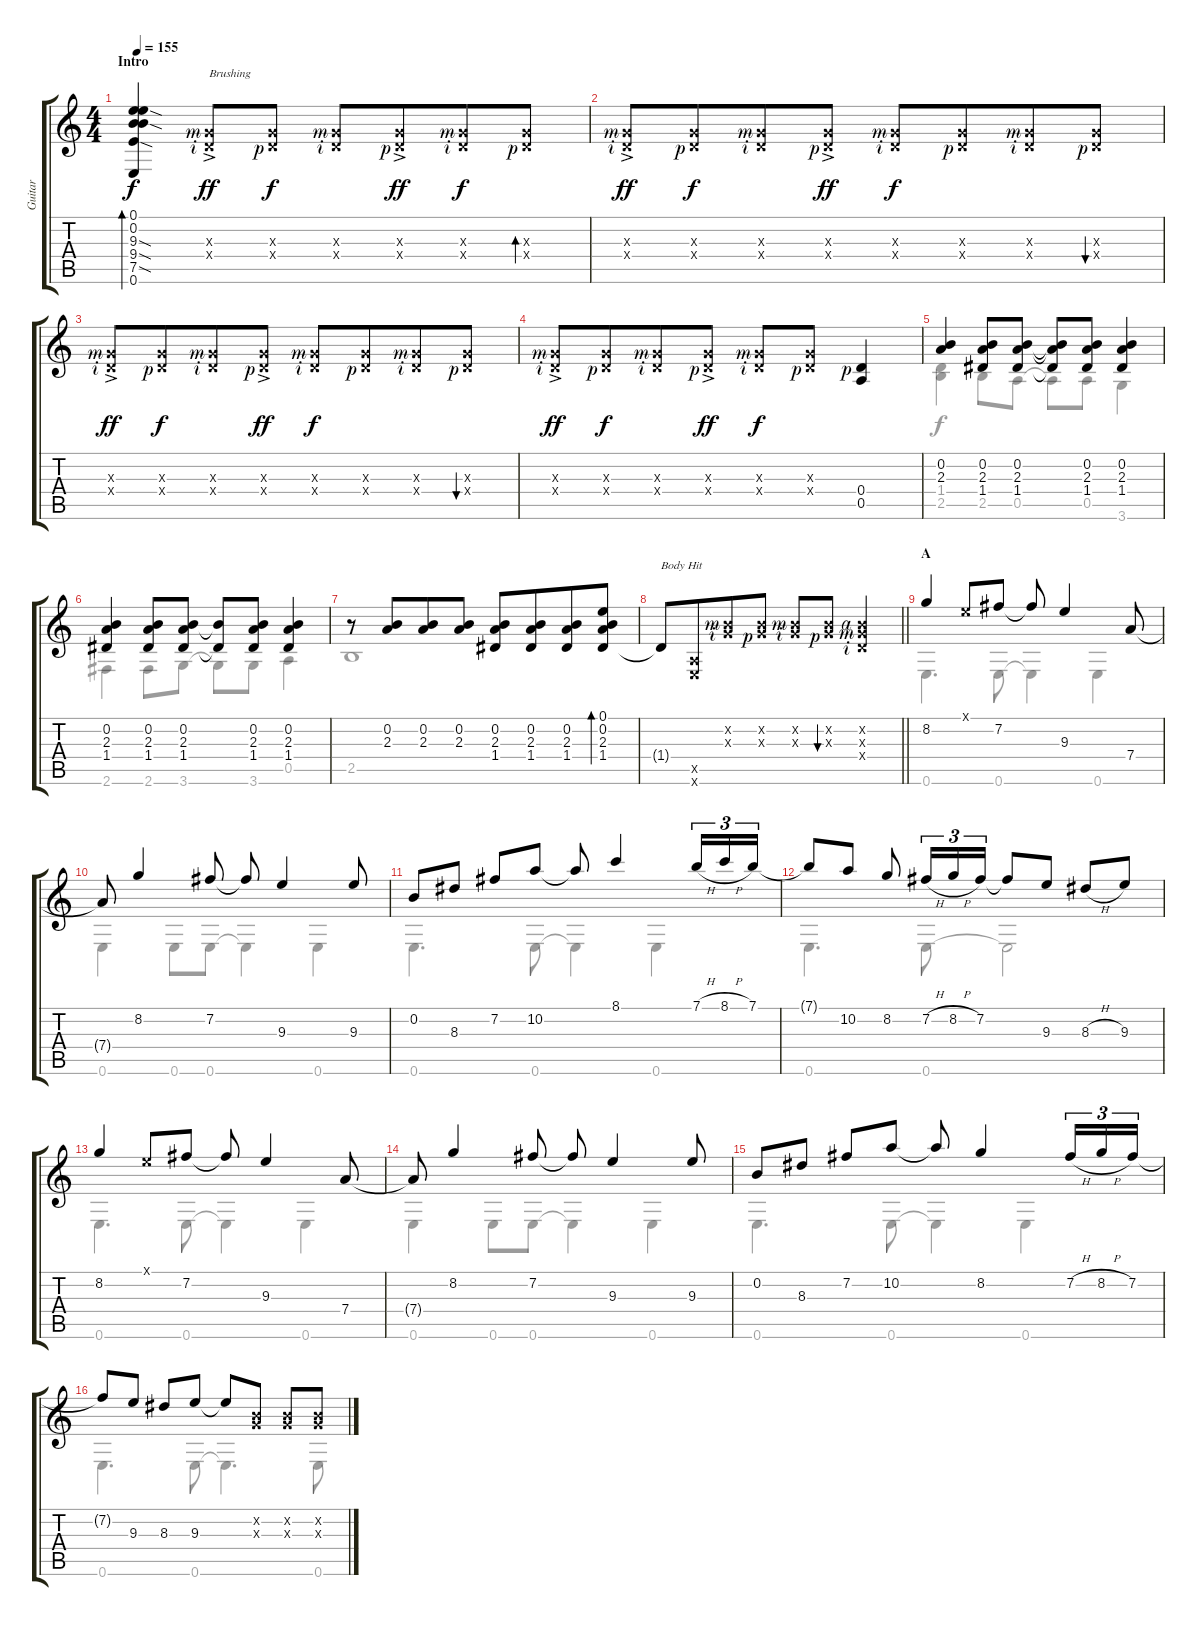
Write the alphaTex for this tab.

\track ("Guitar" "Guitar") {instrument acousticguitarsteel}
\staff {score tabs}
\tuning (E4 B3 G3 D3 A2 E2) {hide}
\voice
\ts (4 4)
\section ("" "Intro")
\tempo 155
\clef g2
\ks c
(0.1 0.2 9.3{sod} 9.4{sod} 7.5{sod} 0.6).4{bd 240 dy f instrument acousticguitarsteel} (0.3{ac x rf 3} 0.4{ac x rf 2}).8{txt "Brushing" dy ff} (0.3{x} 0.4{x rf 1}).8{dy f} (0.3{x rf 3} 0.4{x rf 2}).8 (0.3{ac x} 0.4{ac x rf 1}).8{dy ff beam merge} (0.3{x rf 3} 0.4{x rf 2}).8{dy f} (0.3{x} 0.4{x rf 1}).8{bd 240} |
(0.3{ac x rf 3} 0.4{ac x rf 2}).8{dy ff} (0.3{x} 0.4{x rf 1}).8{dy f beam merge} (0.3{x rf 3} 0.4{x rf 2}).8 (0.3{ac x} 0.4{ac x rf 1}).8{dy ff} (0.3{x rf 3} 0.4{x rf 2}).8{dy f} (0.3{x} 0.4{x rf 1}).8{beam merge} (0.3{x rf 3} 0.4{x rf 2}).8 (0.3{x} 0.4{x rf 1}).8{bu 240} |
(0.3{ac x rf 3} 0.4{ac x rf 2}).8{dy ff} (0.3{x} 0.4{x rf 1}).8{dy f beam merge} (0.3{x rf 3} 0.4{x rf 2}).8 (0.3{ac x} 0.4{ac x rf 1}).8{dy ff} (0.3{x rf 3} 0.4{x rf 2}).8{dy f} (0.3{x} 0.4{x rf 1}).8{beam merge} (0.3{x rf 3} 0.4{x rf 2}).8 (0.3{x} 0.4{x rf 1}).8{bu 240} |
(0.3{ac x rf 3} 0.4{ac x rf 2}).8{dy ff} (0.3{x} 0.4{x rf 1}).8{dy f beam merge} (0.3{x rf 3} 0.4{x rf 2}).8 (0.3{ac x} 0.4{ac x rf 1}).8{dy ff} (0.3{x rf 3} 0.4{x rf 2}).8{dy f} (0.3{x} 0.4{x rf 1}).8 (0.4{rf 1} 0.5).4 |
(0.2 2.3).4 (0.2 2.3 1.4).8 (0.2 2.3 1.4).8 (0.2{t} 2.3{t} 1.4{t}).8 (0.2 2.3 1.4).8 (0.2 2.3 1.4).4 |
(0.2 2.3 1.4).4 (0.2 2.3 1.4).8 (0.2 2.3 1.4).8 (0.2{t} 1.4{t}).8 (0.2 2.3 1.4).8 (0.2 2.3 1.4).4 |
r.8 (0.2 2.3).8{beam merge} (0.2 2.3).8 (0.2 2.3).8 (0.2 2.3 1.4).8 (0.2 2.3 1.4).8{beam merge} (0.2 2.3 1.4).8 (0.1 0.2 2.3 1.4).8{bd 240} |
\barLineRight lightlight
1.4{t}.8{txt "Body Hit"} (0.5{x} 0.6{x}).8{beam merge} (0.2{x rf 3} 0.3{x rf 2}).8 (0.2{x} 0.3{x rf 1}).8 (0.2{x rf 3} 0.3{x rf 2}).8 (0.2{x} 0.3{x rf 1}).8{bu 240} (0.2{x rf 4} 0.3{x rf 3} 0.4{x rf 2}).4 |
\section ("" "A")
8.2.4 0.1{x}.8 7.2.8 7.2{t}.8 9.3.4 7.4.8 |
7.4{t}.8 8.2.4 7.2.8 7.2{t}.8 9.3.4 9.3.8 |
0.2.8 8.3.8 7.2.8 10.2.8 10.2{t}.8 8.1.4 7.1{h}.16{tu (3 2)} 8.1{h}.16{tu (3 2)} 7.1.16{tu (3 2)} |
7.1{t}.8 10.2.8 8.2.8 7.2{h}.16{tu (3 2)} 8.2{h}.16{tu (3 2)} 7.2.16{tu (3 2)} 7.2{t}.8 9.3.8 8.3{h}.8 9.3.8 |
8.2.4 0.1{x}.8 7.2.8 7.2{t}.8 9.3.4 7.4.8 |
7.4{t}.8 8.2.4 7.2.8 7.2{t}.8 9.3.4 9.3.8 |
0.2.8 8.3.8 7.2.8 10.2.8 10.2{t}.8 8.2.4 7.2{h}.16{tu (3 2)} 8.2{h}.16{tu (3 2)} 7.2.16{tu (3 2)} |
7.2{t}.8 9.3.8 8.3.8 9.3.8 9.3{t}.8 (0.2{x} 0.3{x}).8 (0.2{x} 0.3{x}).8 (0.2{x} 0.3{x}).8
\voice
\clef g2
\ottava regular
\simile none
\ks c
|
|
|
|
(1.4 2.5).4 2.5.8 0.5.8 0.5{t}.8 0.5.8 3.6.4 |
2.6.4 2.6.8 3.6.8 3.6{t}.8 3.6.8 0.5.4 |
2.5.1 |
\barLineRight lightlight
|
0.6.4{d} 0.6.8 0.6{t}.4 0.6.4 |
0.6.4 0.6.8 0.6.8 0.6{t}.4 0.6.4 |
0.6.4{d} 0.6.8 0.6{t}.4 0.6.4 |
0.6.4{d} 0.6.8 0.6{t}.2 |
0.6.4{d} 0.6.8 0.6{t}.4 0.6.4 |
0.6.4 0.6.8 0.6.8 0.6{t}.4 0.6.4 |
0.6.4{d} 0.6.8 0.6{t}.4 0.6.4 |
0.6.4{d} 0.6.8 0.6{t}.4{d} 0.6.8
